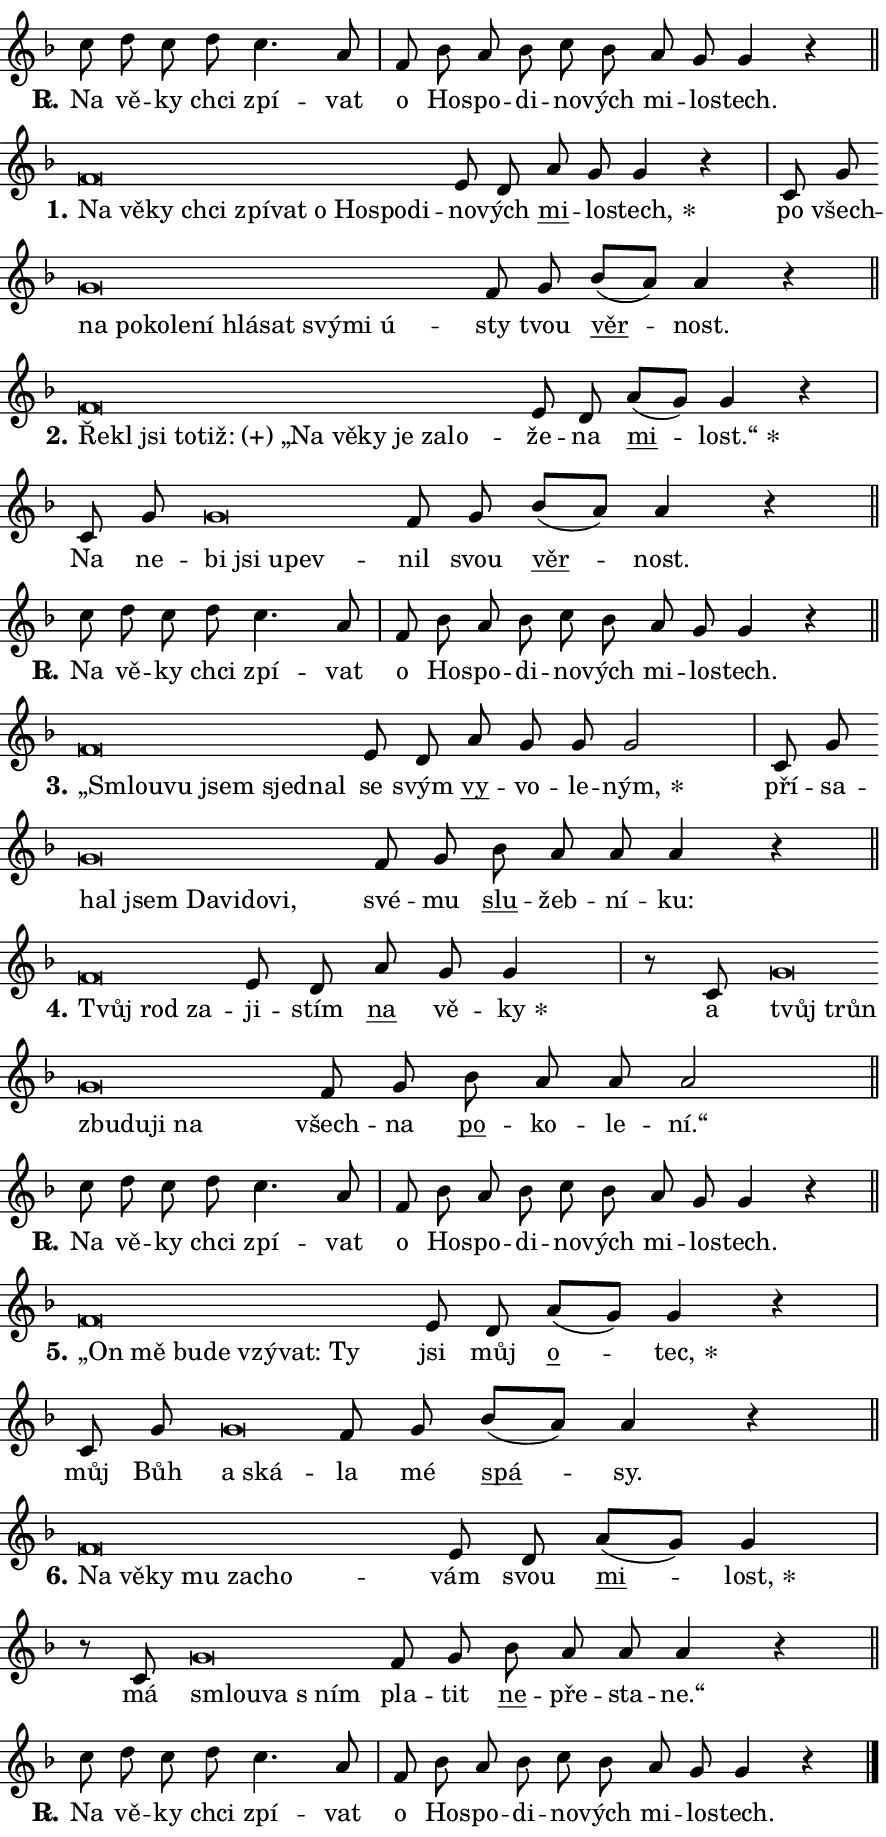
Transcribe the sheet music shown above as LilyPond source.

\version "2.24.0"
\header { tagline = "" }
\paper {
  indent = 0\cm
  top-margin = 0\cm
  right-margin = 0.13\cm % to fit lyric hyphens
  bottom-margin = 0\cm
  left-margin = 0\cm
  paper-width = 15\cm
  page-breaking = #ly:one-page-breaking
  system-system-spacing.basic-distance = #11
  score-system-spacing.basic-distance = #11
  ragged-last = ##f
}


%% Author: Thomas Morley
%% https://lists.gnu.org/archive/html/lilypond-user/2020-05/msg00002.html
#(define (line-position grob)
"Returns position of @var[grob} in current system:
   @code{'start}, if at first time-step
   @code{'end}, if at last time-step
   @code{'middle} otherwise
"
  (let* ((col (ly:item-get-column grob))
         (ln (ly:grob-object col 'left-neighbor))
         (rn (ly:grob-object col 'right-neighbor))
         (col-to-check-left (if (ly:grob? ln) ln col))
         (col-to-check-right (if (ly:grob? rn) rn col))
         (break-dir-left
           (and
             (ly:grob-property col-to-check-left 'non-musical #f)
             (ly:item-break-dir col-to-check-left)))
         (break-dir-right
           (and
             (ly:grob-property col-to-check-right 'non-musical #f)
             (ly:item-break-dir col-to-check-right))))
        (cond ((eqv? 1 break-dir-left) 'start)
              ((eqv? -1 break-dir-right) 'end)
              (else 'middle))))

#(define (tranparent-at-line-position vctor)
  (lambda (grob)
  "Relying on @code{line-position} select the relevant enry from @var{vctor}.
Used to determine transparency,"
    (case (line-position grob)
      ((end) (not (vector-ref vctor 0)))
      ((middle) (not (vector-ref vctor 1)))
      ((start) (not (vector-ref vctor 2))))))

noteHeadBreakVisibility =
#(define-music-function (break-visibility)(vector?)
"Makes @code{NoteHead}s transparent relying on @var{break-visibility}"
#{
  \override NoteHead.transparent =
    #(tranparent-at-line-position break-visibility)
#})

#(define delete-ledgers-for-transparent-note-heads
  (lambda (grob)
    "Reads whether a @code{NoteHead} is transparent.
If so this @code{NoteHead} is removed from @code{'note-heads} from
@var{grob}, which is supposed to be @code{LedgerLineSpanner}.
As a result ledgers are not printed for this @code{NoteHead}"
    (let* ((nhds-array (ly:grob-object grob 'note-heads))
           (nhds-list
             (if (ly:grob-array? nhds-array)
                 (ly:grob-array->list nhds-array)
                 '()))
           ;; Relies on the transparent-property being done before
           ;; Staff.LedgerLineSpanner.after-line-breaking is executed.
           ;; This is fragile ...
           (to-keep
             (remove
               (lambda (nhd)
                 (ly:grob-property nhd 'transparent #f))
               nhds-list)))
      ;; TODO find a better method to iterate over grob-arrays, similiar
      ;; to filter/remove etc for lists
      ;; For now rebuilt from scratch
      (set! (ly:grob-object grob 'note-heads)  '())
      (for-each
        (lambda (nhd)
          (ly:pointer-group-interface::add-grob grob 'note-heads nhd))
        to-keep))))

squashNotes = {
  \override NoteHead.X-extent = #'(-0.2 . 0.2)
  \override NoteHead.Y-extent = #'(-0.75 . 0)
  \override NoteHead.stencil =
    #(lambda (grob)
       (let ((pos (ly:grob-property grob 'staff-position)))
         (begin
           (if (< pos -7) (display "ERROR: Lower brevis then expected\n") (display ""))
           (if (<= pos -6) ly:text-interface::print ly:note-head::print))))
}
unSquashNotes = {
  \revert NoteHead.X-extent
  \revert NoteHead.Y-extent
  \revert NoteHead.stencil
}

hideNotes = \noteHeadBreakVisibility #begin-of-line-visible
unHideNotes = \noteHeadBreakVisibility #all-visible

% work-around for resetting accidentals
% https://lilypond.org/doc/v2.23/Documentation/notation/displaying-rhythms#unmetered-music
cadenzaMeasure = {
  \cadenzaOff
  \partial 1024 s1024
  \cadenzaOn
}

#(define-markup-command (accent layout props text) (markup?)
  "Underline accented syllable"
  (interpret-markup layout props
    #{\markup \override #'(offset . 4.3) \underline { #text }#}))

responsum = \markup \concat {
  "R" \hspace #-1.05 \path #0.1 #'((moveto 0 0.07) (lineto 0.9 0.8)) \hspace #0.05 "."
}

spaceSize = #0.6828661417322834 % exact space size for TeX Gyre Schola

\layout {
  \context {
    \Staff
    \remove "Time_signature_engraver"
    \override LedgerLineSpanner.after-line-breaking = #delete-ledgers-for-transparent-note-heads
  }
  \context {
    \Lyrics {
      \override LyricSpace.minimum-distance = \spaceSize
      \override LyricText.font-name = #"TeX Gyre Schola"
      \override LyricText.font-size = 1
      \override StanzaNumber.font-name = #"TeX Gyre Schola Bold"
      \override StanzaNumber.font-size = 1
    }
  }
  \context {
    \Score 
    \override NoteHead.text =
      #(lambda (grob) 
        (let ((pos (ly:grob-property grob 'staff-position)))
          #{\markup {
            \combine
              \halign #-0.55 \raise #(if (= pos -6) 0 0.5) \override #'(thickness . 2) \draw-line #'(3.2 . 0)
              \musicglyph "noteheads.sM1"
          }#}))
  }
}

% magnetic-lyrics.ily
%
%   written by
%     Jean Abou Samra <jean@abou-samra.fr>
%     Werner Lemberg <wl@gnu.org>
%
%   adapted by
%     Jiri Hon <jiri.hon@gmail.com>
%
% Version 2022-Apr-15

% https://www.mail-archive.com/lilypond-user@gnu.org/msg149350.html

#(define (Left_hyphen_pointer_engraver context)
   "Collect syllable-hyphen-syllable occurrences in lyrics and store
them in properties.  This engraver only looks to the left.  For
example, if the lyrics input is @code{foo -- bar}, it does the
following.

@itemize @bullet
@item
Set the @code{text} property of the @code{LyricHyphen} grob between
@q{foo} and @q{bar} to @code{foo}.

@item
Set the @code{left-hyphen} property of the @code{LyricText} grob with
text @q{foo} to the @code{LyricHyphen} grob between @q{foo} and
@q{bar}.
@end itemize

Use this auxiliary engraver in combination with the
@code{lyric-@/text::@/apply-@/magnetic-@/offset!} hook."
   (let ((hyphen #f)
         (text #f))
     (make-engraver
      (acknowledgers
       ((lyric-syllable-interface engraver grob source-engraver)
        (set! text grob)))
      (end-acknowledgers
       ((lyric-hyphen-interface engraver grob source-engraver)
        ;(when (not (grob::has-interface grob 'lyric-space-interface))
          (set! hyphen grob)));)
      ((stop-translation-timestep engraver)
       (when (and text hyphen)
         (ly:grob-set-object! text 'left-hyphen hyphen))
       (set! text #f)
       (set! hyphen #f)))))

#(define (lyric-text::apply-magnetic-offset! grob)
   "If the space between two syllables is less than the value in
property @code{LyricText@/.details@/.squash-threshold}, move the right
syllable to the left so that it gets concatenated with the left
syllable.

Use this function as a hook for
@code{LyricText@/.after-@/line-@/breaking} if the
@code{Left_@/hyphen_@/pointer_@/engraver} is active."
   (let ((hyphen (ly:grob-object grob 'left-hyphen #f)))
     (when hyphen
       (let ((left-text (ly:spanner-bound hyphen LEFT)))
         (when (grob::has-interface left-text 'lyric-syllable-interface)
           (let* ((common (ly:grob-common-refpoint grob left-text X))
                  (this-x-ext (ly:grob-extent grob common X))
                  (left-x-ext
                   (begin
                     ;; Trigger magnetism for left-text.
                     (ly:grob-property left-text 'after-line-breaking)
                     (ly:grob-extent left-text common X)))
                  ;; `delta` is the gap width between two syllables.
                  (delta (- (interval-start this-x-ext)
                            (interval-end left-x-ext)))
                  (details (ly:grob-property grob 'details))
                  (threshold (assoc-get 'squash-threshold details 0.2)))
             (when (< delta threshold)
               (let* (;; We have to manipulate the input text so that
                      ;; ligatures crossing syllable boundaries are not
                      ;; disabled.  For languages based on the Latin
                      ;; script this is essentially a beautification.
                      ;; However, for non-Western scripts it can be a
                      ;; necessity.
                      (lt (ly:grob-property left-text 'text))
                      (rt (ly:grob-property grob 'text))
                      (is-space (grob::has-interface hyphen 'lyric-space-interface))
                      (space (if is-space " " ""))
                      (extra-delta (if is-space spaceSize 0))
                      ;; Append new syllable.
                      (ltrt-space (if (and (string? lt) (string? rt))
                                (string-append lt space rt)
                                (make-concat-markup (list lt space rt))))
                      ;; Right-align `ltrt` to the right side.
                      (ltrt-space-markup (grob-interpret-markup
                               grob
                               (make-translate-markup
                                (cons (interval-length this-x-ext) 0)
                                (make-right-align-markup ltrt-space)))))
                 (begin
                   ;; Don't print `left-text`.
                   (ly:grob-set-property! left-text 'stencil #f)
                   ;; Set text and stencil (which holds all collected
                   ;; syllables so far) and shift it to the left.
                   (ly:grob-set-property! grob 'text ltrt-space)
                   (ly:grob-set-property! grob 'stencil ltrt-space-markup)
                   (ly:grob-translate-axis! grob (- (- delta extra-delta)) X))))))))))


#(define (lyric-hyphen::displace-bounds-first grob)
   ;; Make very sure this callback isn't triggered too early.
   (let ((left (ly:spanner-bound grob LEFT))
         (right (ly:spanner-bound grob RIGHT)))
     (ly:grob-property left 'after-line-breaking)
     (ly:grob-property right 'after-line-breaking)
     (ly:lyric-hyphen::print grob)))

squashThreshold = #0.4

\layout {
  \context {
    \Lyrics
    \consists #Left_hyphen_pointer_engraver
    \override LyricText.after-line-breaking =
      #lyric-text::apply-magnetic-offset!
    \override LyricHyphen.stencil = #lyric-hyphen::displace-bounds-first
    \override LyricText.details.squash-threshold = \squashThreshold
    \override LyricHyphen.minimum-distance = 0
    \override LyricHyphen.minimum-length = \squashThreshold
  }
}

squashText = \override LyricText.details.squash-threshold = 9999
unSquashText = \override LyricText.details.squash-threshold = \squashThreshold

leftText = \override LyricText.self-alignment-X = #LEFT
unLeftText = \revert LyricText.self-alignment-X

starOffset = #(lambda (grob) 
                (let ((x_offset (ly:self-alignment-interface::aligned-on-x-parent grob)))
                  (if (= x_offset 0) 0 (+ x_offset 1.2))))

star = #(define-music-function (syllable)(string?)
"Append star separator at the end of a syllable"
#{
  \once \override LyricText.X-offset = #starOffset
  \lyricmode { \markup {
    #syllable
    \override #'((font-name . "TeX Gyre Schola Bold")) \hspace #0.2 \lower #0.65 \larger "*"
  } }
#})

starAccent = #(define-music-function (syllable)(string?)
"Append star separator at the end of a syllable and make accent"
#{
  \once \override LyricText.X-offset = #starOffset
  \lyricmode { \markup {
    \accent #syllable
    \override #'((font-name . "TeX Gyre Schola Bold")) \hspace #0.2 \lower #0.65 \larger "*"
  } }
#})

breath = #(define-music-function (syllable)(string?)
"Append breathing indicator at the end of a syllable"
#{
  \lyricmode { \markup { #syllable "+" } }
#})

optionalBreath = #(define-music-function (syllable)(string?)
"Append optional breathing indicator at the end of a syllable"
#{
  \lyricmode { \markup { #syllable "(+)" } }
#})


\score {
    <<
        \new Voice = "melody" { \cadenzaOn \key f \major \relative { c''8 d c d c4. a8 \cadenzaMeasure \bar "|" f bes a bes \bar "" c bes \bar "" a g g4 r \cadenzaMeasure \bar "||" \break } }
        \new Lyrics \lyricsto "melody" { \lyricmode { \set stanza = \responsum
Na vě -- ky chci zpí -- vat o Ho -- spo -- di -- no -- vých mi -- lo -- stech. } }
    >>
    \layout {}
}

\score {
    <<
        \new Voice = "melody" { \cadenzaOn \key f \major \relative { \squashNotes f'\breve*1/16 \hideNotes \breve*1/16 \bar "" \breve*1/16 \bar "" \breve*1/16 \bar "" \breve*1/16 \bar "" \breve*1/16 \bar "" \breve*1/16 \bar "" \breve*1/16 \bar "" \breve*1/16 \breve*1/16 \bar "" \unHideNotes \unSquashNotes e8 d \bar "" a' g g4 r \cadenzaMeasure \bar "|" c,8 g' \bar "" \squashNotes g\breve*1/16 \hideNotes \breve*1/16 \bar "" \breve*1/16 \bar "" \breve*1/16 \bar "" \breve*1/16 \bar "" \breve*1/16 \bar "" \breve*1/16 \bar "" \breve*1/16 \bar "" \breve*1/16 \breve*1/16 \bar "" \unHideNotes \unSquashNotes f8 g \bar "" bes[( a)] a4 r \cadenzaMeasure \bar "||" \break } }
        \new Lyrics \lyricsto "melody" { \lyricmode { \set stanza = "1."
\leftText Na \squashText vě -- ky chci zpí -- vat o Ho -- spo -- di -- \unLeftText \unSquashText no -- vých \markup \accent mi -- lo -- \star stech, po všech -- \leftText na \squashText po -- ko -- le -- ní hlá -- sat svý -- mi ú -- \unLeftText \unSquashText sty tvou \markup \accent věr -- nost. } }
    >>
    \layout {}
}

\score {
    <<
        \new Voice = "melody" { \cadenzaOn \key f \major \relative { \squashNotes f'\breve*1/16 \hideNotes \breve*1/16 \bar "" \breve*1/16 \bar "" \breve*1/16 \bar "" \breve*1/16 \bar "" \breve*1/16 \bar "" \breve*1/16 \bar "" \breve*1/16 \bar "" \breve*1/16 \bar "" \breve*1/16 \breve*1/16 \bar "" \unHideNotes \unSquashNotes e8 d \bar "" a'[( g)] g4 r \cadenzaMeasure \bar "|" c,8 g' \bar "" \squashNotes g\breve*1/16 \hideNotes \breve*1/16 \bar "" \breve*1/16 \breve*1/16 \bar "" \unHideNotes \unSquashNotes f8 g \bar "" bes[( a)] a4 r \cadenzaMeasure \bar "||" \break } }
        \new Lyrics \lyricsto "melody" { \lyricmode { \set stanza = "2."
\leftText Ře -- \squashText kl jsi to -- \optionalBreath tiž: „Na vě -- ky je za -- lo -- \unLeftText \unSquashText že -- na \markup \accent mi -- \star lost.“ Na ne -- \leftText bi \squashText jsi u -- pev -- \unLeftText \unSquashText nil svou \markup \accent věr -- nost. } }
    >>
    \layout {}
}

\score {
    <<
        \new Voice = "melody" { \cadenzaOn \key f \major \relative { c''8 d c d c4. a8 \cadenzaMeasure \bar "|" f bes a bes \bar "" c bes \bar "" a g g4 r \cadenzaMeasure \bar "||" \break } }
        \new Lyrics \lyricsto "melody" { \lyricmode { \set stanza = \responsum
Na vě -- ky chci zpí -- vat o Ho -- spo -- di -- no -- vých mi -- lo -- stech. } }
    >>
    \layout {}
}

\score {
    <<
        \new Voice = "melody" { \cadenzaOn \key f \major \relative { \squashNotes f'\breve*1/16 \hideNotes \breve*1/16 \bar "" \breve*1/16 \bar "" \breve*1/16 \breve*1/16 \bar "" \unHideNotes \unSquashNotes e8 d \bar "" a' g g g2 \cadenzaMeasure \bar "|" c,8 g' \bar "" \squashNotes g\breve*1/16 \hideNotes \breve*1/16 \bar "" \breve*1/16 \bar "" \breve*1/16 \bar "" \breve*1/16 \breve*1/16 \bar "" \unHideNotes \unSquashNotes f8 g \bar "" bes a a a4 r \cadenzaMeasure \bar "||" \break } }
        \new Lyrics \lyricsto "melody" { \lyricmode { \set stanza = "3."
\leftText „Smlou -- \squashText vu jsem sjed -- nal \unLeftText \unSquashText se svým \markup \accent vy -- vo -- le -- \star ným, pří -- sa -- \leftText hal \squashText jsem Da -- vi -- do -- vi, \unLeftText \unSquashText své -- mu \markup \accent slu -- žeb -- ní -- ku: } }
    >>
    \layout {}
}

\score {
    <<
        \new Voice = "melody" { \cadenzaOn \key f \major \relative { \squashNotes f'\breve*1/16 \hideNotes \breve*1/16 \breve*1/16 \bar "" \unHideNotes \unSquashNotes e8 d \bar "" a' g g4 \cadenzaMeasure \bar "|" r8 c,8 \squashNotes g'\breve*1/16 \hideNotes \breve*1/16 \bar "" \breve*1/16 \bar "" \breve*1/16 \bar "" \breve*1/16 \breve*1/16 \bar "" \unHideNotes \unSquashNotes f8 g \bar "" bes a a a2 \cadenzaMeasure \bar "||" \break } }
        \new Lyrics \lyricsto "melody" { \lyricmode { \set stanza = "4."
\leftText Tvůj \squashText rod za -- \unLeftText \unSquashText ji -- stím \markup \accent na vě -- \star ky a \leftText tvůj \squashText trůn zbu -- du -- ji na \unLeftText \unSquashText všech -- na \markup \accent po -- ko -- le -- ní.“ } }
    >>
    \layout {}
}

\score {
    <<
        \new Voice = "melody" { \cadenzaOn \key f \major \relative { c''8 d c d c4. a8 \cadenzaMeasure \bar "|" f bes a bes \bar "" c bes \bar "" a g g4 r \cadenzaMeasure \bar "||" \break } }
        \new Lyrics \lyricsto "melody" { \lyricmode { \set stanza = \responsum
Na vě -- ky chci zpí -- vat o Ho -- spo -- di -- no -- vých mi -- lo -- stech. } }
    >>
    \layout {}
}

\score {
    <<
        \new Voice = "melody" { \cadenzaOn \key f \major \relative { \squashNotes f'\breve*1/16 \hideNotes \breve*1/16 \bar "" \breve*1/16 \bar "" \breve*1/16 \bar "" \breve*1/16 \bar "" \breve*1/16 \breve*1/16 \bar "" \unHideNotes \unSquashNotes e8 d \bar "" a'[( g)] g4 r \cadenzaMeasure \bar "|" c,8 g' \bar "" \squashNotes g\breve*1/16 \hideNotes \breve*1/16 \bar "" \unHideNotes \unSquashNotes f8 g \bar "" bes[( a)] a4 r \cadenzaMeasure \bar "||" \break } }
        \new Lyrics \lyricsto "melody" { \lyricmode { \set stanza = "5."
\leftText „On \squashText mě bu -- de vzý -- vat: Ty \unLeftText \unSquashText jsi můj \markup \accent o -- \star tec, můj Bůh \leftText a \squashText ská -- \unLeftText \unSquashText la mé \markup \accent spá -- sy. } }
    >>
    \layout {}
}

\score {
    <<
        \new Voice = "melody" { \cadenzaOn \key f \major \relative { \squashNotes f'\breve*1/16 \hideNotes \breve*1/16 \bar "" \breve*1/16 \bar "" \breve*1/16 \bar "" \breve*1/16 \breve*1/16 \bar "" \unHideNotes \unSquashNotes e8 d \bar "" a'[( g)] g4 \cadenzaMeasure \bar "|" r8 c,8 \squashNotes g'\breve*1/16 \hideNotes \breve*1/16 \breve*1/16 \bar "" \unHideNotes \unSquashNotes f8 g \bar "" bes a a a4 r \cadenzaMeasure \bar "||" \break } }
        \new Lyrics \lyricsto "melody" { \lyricmode { \set stanza = "6."
\leftText Na \squashText vě -- ky mu za -- cho -- \unLeftText \unSquashText vám svou \markup \accent mi -- \star lost, má \leftText smlou -- \squashText va "s ním" \unLeftText \unSquashText pla -- tit \markup \accent ne -- pře -- sta -- ne.“ } }
    >>
    \layout {}
}

\score {
    <<
        \new Voice = "melody" { \cadenzaOn \key f \major \relative { c''8 d c d c4. a8 \cadenzaMeasure \bar "|" f bes a bes \bar "" c bes \bar "" a g g4 r \cadenzaMeasure \bar "||" \break } \bar "|." }
        \new Lyrics \lyricsto "melody" { \lyricmode { \set stanza = \responsum
Na vě -- ky chci zpí -- vat o Ho -- spo -- di -- no -- vých mi -- lo -- stech. } }
    >>
    \layout {}
}
